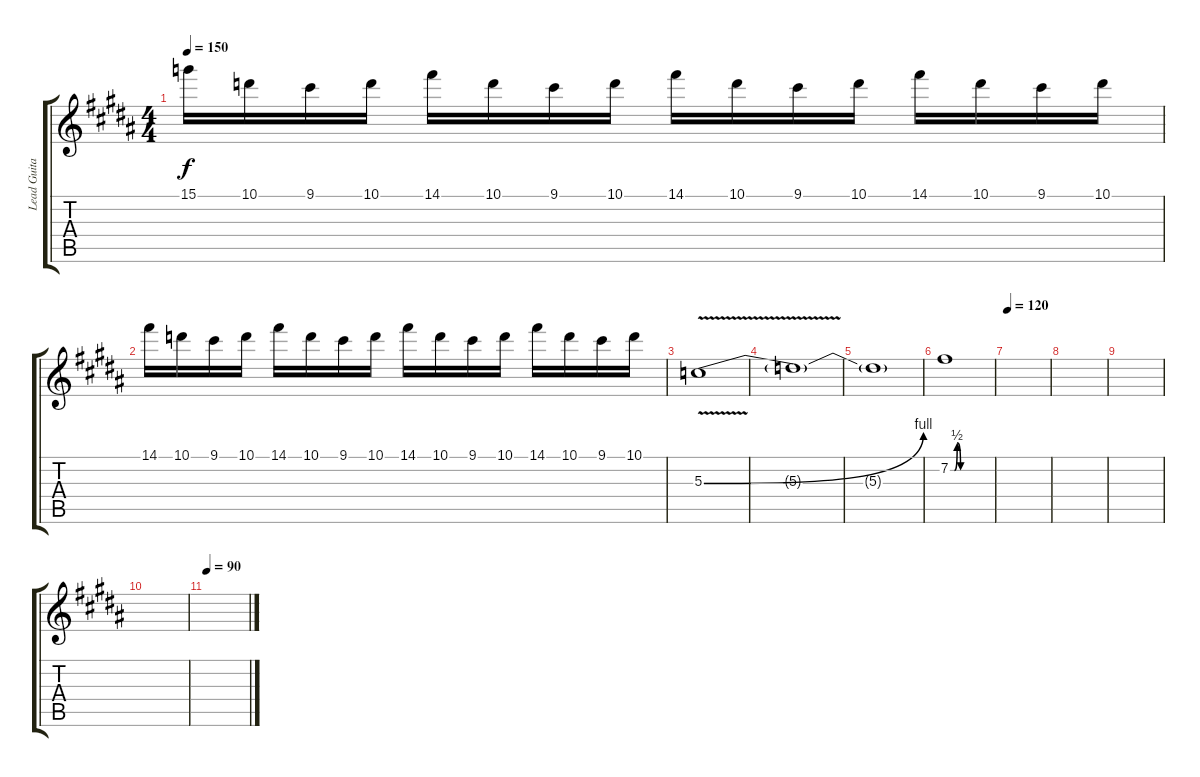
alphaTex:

\track ("Lead Guitar" "Lead Guita") {instrument overdrivenguitar}
\staff {score tabs}
\tuning (E4 B3 G3 D3 A2 E2) {hide}
\ts (4 4)
\tempo 150
\clef g2
\ks b
15.1.16{dy f volume 0} 10.1.16 9.1.16 10.1.16 14.1.16 10.1.16 9.1.16 10.1.16 14.1.16 10.1.16 9.1.16 10.1.16 14.1.16 10.1.16 9.1.16 10.1.16 |
14.1.16 10.1.16 9.1.16 10.1.16 14.1.16 10.1.16 9.1.16 10.1.16 14.1.16 10.1.16 9.1.16 10.1.16 14.1.16 10.1.16 9.1.16 10.1.16 |
5.3{be (bend 0 0 60 4) v}.1 |
5.3{t}.1 |
5.3{t}.1 |
7.2{be (custom 0 0 6 0 10 2 15 0 45 0 60 0)}.1 |
\tempo 120
|
|
|
|
\tempo 90
